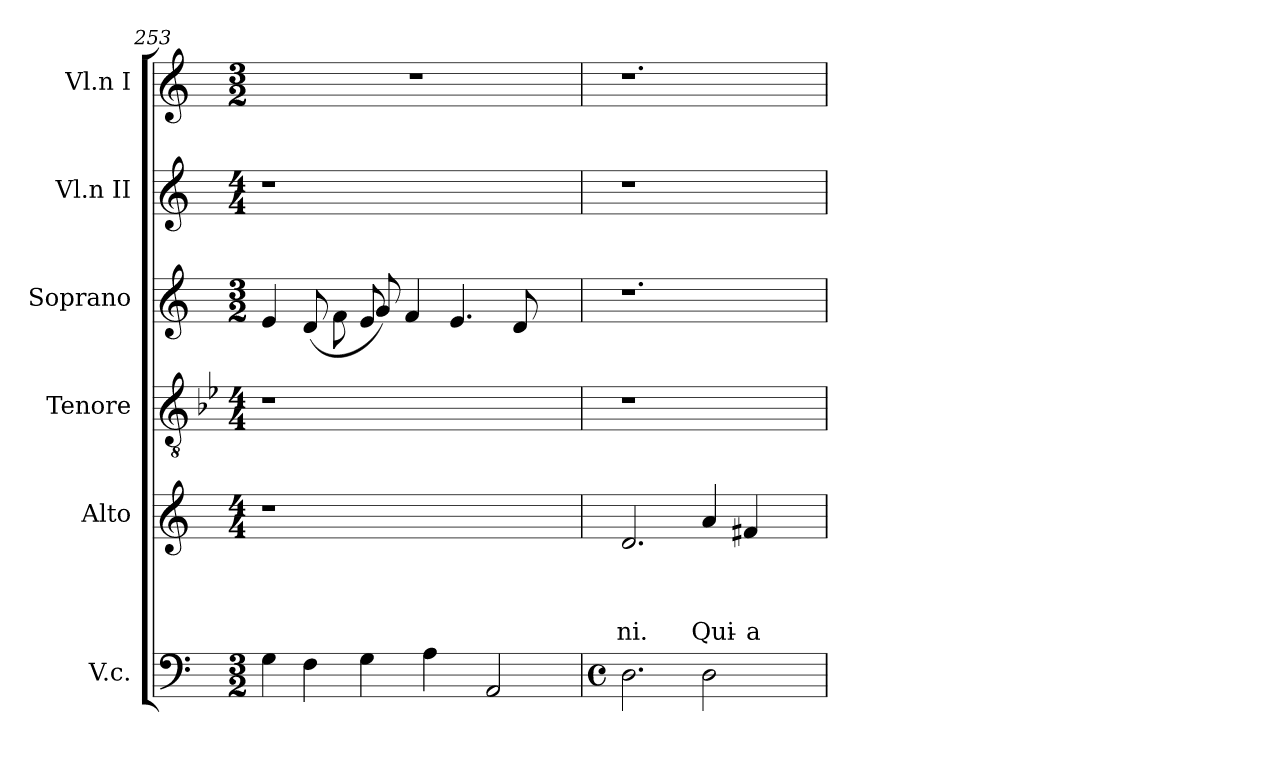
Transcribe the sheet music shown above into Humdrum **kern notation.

**kern	**kern	**text	**text	**text	**text	**kern	**kern	**kern	**kern
*part6	*part5	*part5	*part5	*part5	*part5	*part4	*part3	*part2	*part1
*staff6	*staff5	*staff5	*staff5	*staff5	*staff5	*staff4	*staff3	*staff2	*staff1
*I"V.c.	*I"Alto	*	*	*	*	*I"Tenore	*I"Soprano	*I"Vl.n II	*I"Vl.n I
*I'V.c.	*I'Alto	*	*	*	*	*I'Tenore	*I'Soprano	*I'Vl.n II	*I'Vl.n I
*clefF4	*clefG2	*	*	*	*	*clefGv2	*clefG2	*clefG2	*clefG2
*k[]	*k[]	*	*	*	*	*k[b-e-]	*k[]	*k[]	*k[]
*C:	*C:	*	*	*	*	*B-:	*C:	*C:	*C:
*M3/2	*M4/4	*	*	*	*	*M4/4	*M3/2	*M4/4	*M3/2
=253	=253	=253	=253	=253	=253	=253	=253	=253	=253
*	*	*	*	*	*	*	*^	*	*
*	*	*	*	*	*	*	*	*^	*	*
*	*	*	*	*	*	*	*	*	*^	*	*
4G\	1r	.	.	.	.	1r	4e/	4.ryy	2ryy	2ryy	1r	1.r
4F\	.	.	.	.	.	.	(<8d/	.	.	.	.	.
.	.	.	.	.	.	.	4ryy	8f\	.	.	.	.
4G\	.	.	.	.	.	.	.	4ryy	8e/	8g/)	.	.
.	.	.	.	.	.	.	2..ryy	.	4ryy	16ryy	.	.
.	.	.	.	.	.	.	.	.	.	4f/	.	.
4A\	.	.	.	.	.	.	.	2.ryy	.	.	.	.
.	.	.	.	.	.	.	.	.	(4.e/	.	.	.
.	.	.	.	.	.	.	.	.	.	8.ryy	.	.
2AA/	2ryy	.	.	.	.	2ryy	.	.	.	.	2ryy	.
.	.	.	.	.	.	.	.	.	.	8d/	.	.
.	.	.	.	.	.	.	.	.	4ryy	4ryy	.	.
*	*	*	*	*	*	*	*v	*v	*v	*v	*	*
!!LO:LB:g=z
=254	=254	=254	=254	=254	=254	=254	=254	=254	=254
*M4/4	*	*	*	*	*	*	*	*	*
*met(c)	*	*	*	*	*	*	*	*	*
*	*	*	*	*	*	*	*^	*	*
*	*	*	*	*	*	*	*	*^	*	*
*	*	*	*	*	*	*	*	*	*^	*	*
!	!	!	!	!	!LO:LY:b	!	!	!	!	!	!	!
*	*	*	*	*	*	*	*v	*v	*v	*v	*	*
2.D\	2.d/	.	.	.	ni.	1r	1.r	1r	1.r
!	!	!	!	!	!LO:LY:b	!	!	!	!
2D\	4a/	.	.	.	Qui-	.	.	.	.
!	!	!	!	!	!LO:LY:b	!	!	!	!
.	4f#X/	.	.	.	-a	2ryy	.	2ryy	.
4ryy	4ryy	.	.	.	.	.	.	.	.
=	=	=	=	=	=	=	=	=	=
*-	*-	*-	*-	*-	*-	*-	*-	*-	*-
